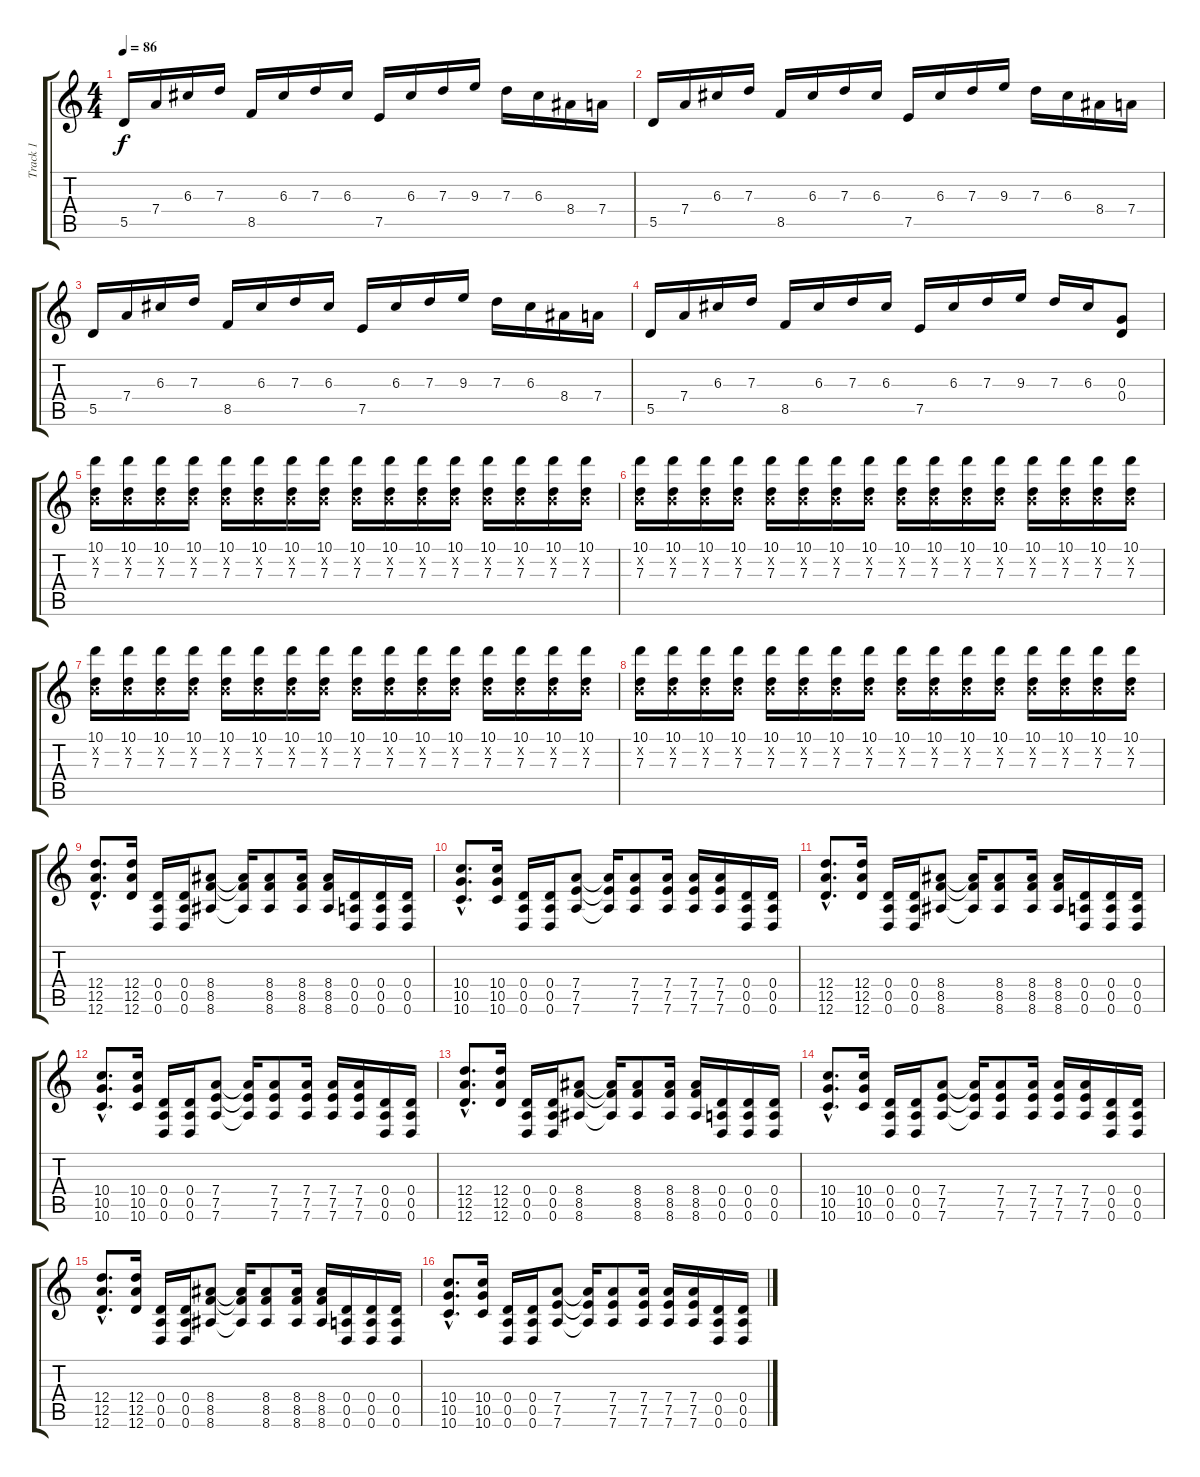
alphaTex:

\track ("Track 1" "Track 1") {instrument distortionguitar}
\staff {score tabs}
\tuning (E4 B3 G3 D3 A2 D2) {hide}
\ts (4 4)
\tempo 86
\clef g2
\ks c
5.5.16{dy f} 7.4.16 6.3.16 7.3.16 8.5.16 6.3.16 7.3.16 6.3.16 7.5.16 6.3.16 7.3.16 9.3.16 7.3.16 6.3.16 8.4.16 7.4.16 |
5.5.16 7.4.16 6.3.16 7.3.16 8.5.16 6.3.16 7.3.16 6.3.16 7.5.16 6.3.16 7.3.16 9.3.16 7.3.16 6.3.16 8.4.16 7.4.16 |
5.5.16 7.4.16 6.3.16 7.3.16 8.5.16 6.3.16 7.3.16 6.3.16 7.5.16 6.3.16 7.3.16 9.3.16 7.3.16 6.3.16 8.4.16 7.4.16 |
5.5.16 7.4.16 6.3.16 7.3.16 8.5.16 6.3.16 7.3.16 6.3.16 7.5.16 6.3.16 7.3.16 9.3.16 7.3.16 6.3.16 (0.3 0.4).8 |
(10.1 0.2{x} 7.3).16 (10.1 0.2{x} 7.3).16 (10.1 0.2{x} 7.3).16 (10.1 0.2{x} 7.3).16 (10.1 0.2{x} 7.3).16 (10.1 0.2{x} 7.3).16 (10.1 0.2{x} 7.3).16 (10.1 0.2{x} 7.3).16 (10.1 0.2{x} 7.3).16 (10.1 0.2{x} 7.3).16 (10.1 0.2{x} 7.3).16 (10.1 0.2{x} 7.3).16 (10.1 0.2{x} 7.3).16 (10.1 0.2{x} 7.3).16 (10.1 0.2{x} 7.3).16 (10.1 0.2{x} 7.3).16 |
(10.1 0.2{x} 7.3).16 (10.1 0.2{x} 7.3).16 (10.1 0.2{x} 7.3).16 (10.1 0.2{x} 7.3).16 (10.1 0.2{x} 7.3).16 (10.1 0.2{x} 7.3).16 (10.1 0.2{x} 7.3).16 (10.1 0.2{x} 7.3).16 (10.1 0.2{x} 7.3).16 (10.1 0.2{x} 7.3).16 (10.1 0.2{x} 7.3).16 (10.1 0.2{x} 7.3).16 (10.1 0.2{x} 7.3).16 (10.1 0.2{x} 7.3).16 (10.1 0.2{x} 7.3).16 (10.1 0.2{x} 7.3).16 |
(10.1 0.2{x} 7.3).16 (10.1 0.2{x} 7.3).16 (10.1 0.2{x} 7.3).16 (10.1 0.2{x} 7.3).16 (10.1 0.2{x} 7.3).16 (10.1 0.2{x} 7.3).16 (10.1 0.2{x} 7.3).16 (10.1 0.2{x} 7.3).16 (10.1 0.2{x} 7.3).16 (10.1 0.2{x} 7.3).16 (10.1 0.2{x} 7.3).16 (10.1 0.2{x} 7.3).16 (10.1 0.2{x} 7.3).16 (10.1 0.2{x} 7.3).16 (10.1 0.2{x} 7.3).16 (10.1 0.2{x} 7.3).16 |
(10.1 0.2{x} 7.3).16 (10.1 0.2{x} 7.3).16 (10.1 0.2{x} 7.3).16 (10.1 0.2{x} 7.3).16 (10.1 0.2{x} 7.3).16 (10.1 0.2{x} 7.3).16 (10.1 0.2{x} 7.3).16 (10.1 0.2{x} 7.3).16 (10.1 0.2{x} 7.3).16 (10.1 0.2{x} 7.3).16 (10.1 0.2{x} 7.3).16 (10.1 0.2{x} 7.3).16 (10.1 0.2{x} 7.3).16 (10.1 0.2{x} 7.3).16 (10.1 0.2{x} 7.3).16 (10.1 0.2{x} 7.3).16 |
(12.4{hac} 12.5{hac} 12.6{hac}).8{d} (12.4 12.5 12.6).16 (0.4 0.5 0.6).16 (0.4 0.5 0.6).16 (8.4 8.5 8.6).8 (8.4{t} 8.5{t} 8.6{t}).16 (8.4 8.5 8.6).8 (8.4 8.5 8.6).16 (8.4 8.5 8.6).16 (0.4 0.5 0.6).16 (0.4 0.5 0.6).16 (0.4 0.5 0.6).16 |
(10.4{hac} 10.5{hac} 10.6{hac}).8{d} (10.4 10.5 10.6).16 (0.4 0.5 0.6).16 (0.4 0.5 0.6).16 (7.4 7.5 7.6).8 (7.4{t} 7.5{t} 7.6{t}).16 (7.4 7.5 7.6).8 (7.4 7.5 7.6).16 (7.4 7.5 7.6).16 (7.4 7.5 7.6).16 (0.4 0.5 0.6).16 (0.4 0.5 0.6).16 |
(12.4{hac} 12.5{hac} 12.6{hac}).8{d} (12.4 12.5 12.6).16 (0.4 0.5 0.6).16 (0.4 0.5 0.6).16 (8.4 8.5 8.6).8 (8.4{t} 8.5{t} 8.6{t}).16 (8.4 8.5 8.6).8 (8.4 8.5 8.6).16 (8.4 8.5 8.6).16 (0.4 0.5 0.6).16 (0.4 0.5 0.6).16 (0.4 0.5 0.6).16 |
(10.4{hac} 10.5{hac} 10.6{hac}).8{d} (10.4 10.5 10.6).16 (0.4 0.5 0.6).16 (0.4 0.5 0.6).16 (7.4 7.5 7.6).8 (7.4{t} 7.5{t} 7.6{t}).16 (7.4 7.5 7.6).8 (7.4 7.5 7.6).16 (7.4 7.5 7.6).16 (7.4 7.5 7.6).16 (0.4 0.5 0.6).16 (0.4 0.5 0.6).16 |
(12.4{hac} 12.5{hac} 12.6{hac}).8{d} (12.4 12.5 12.6).16 (0.4 0.5 0.6).16 (0.4 0.5 0.6).16 (8.4 8.5 8.6).8 (8.4{t} 8.5{t} 8.6{t}).16 (8.4 8.5 8.6).8 (8.4 8.5 8.6).16 (8.4 8.5 8.6).16 (0.4 0.5 0.6).16 (0.4 0.5 0.6).16 (0.4 0.5 0.6).16 |
(10.4{hac} 10.5{hac} 10.6{hac}).8{d} (10.4 10.5 10.6).16 (0.4 0.5 0.6).16 (0.4 0.5 0.6).16 (7.4 7.5 7.6).8 (7.4{t} 7.5{t} 7.6{t}).16 (7.4 7.5 7.6).8 (7.4 7.5 7.6).16 (7.4 7.5 7.6).16 (7.4 7.5 7.6).16 (0.4 0.5 0.6).16 (0.4 0.5 0.6).16 |
(12.4{hac} 12.5{hac} 12.6{hac}).8{d} (12.4 12.5 12.6).16 (0.4 0.5 0.6).16 (0.4 0.5 0.6).16 (8.4 8.5 8.6).8 (8.4{t} 8.5{t} 8.6{t}).16 (8.4 8.5 8.6).8 (8.4 8.5 8.6).16 (8.4 8.5 8.6).16 (0.4 0.5 0.6).16 (0.4 0.5 0.6).16 (0.4 0.5 0.6).16 |
(10.4{hac} 10.5{hac} 10.6{hac}).8{d} (10.4 10.5 10.6).16 (0.4 0.5 0.6).16 (0.4 0.5 0.6).16 (7.4 7.5 7.6).8 (7.4{t} 7.5{t} 7.6{t}).16 (7.4 7.5 7.6).8 (7.4 7.5 7.6).16 (7.4 7.5 7.6).16 (7.4 7.5 7.6).16 (0.4 0.5 0.6).16 (0.4 0.5 0.6).16
